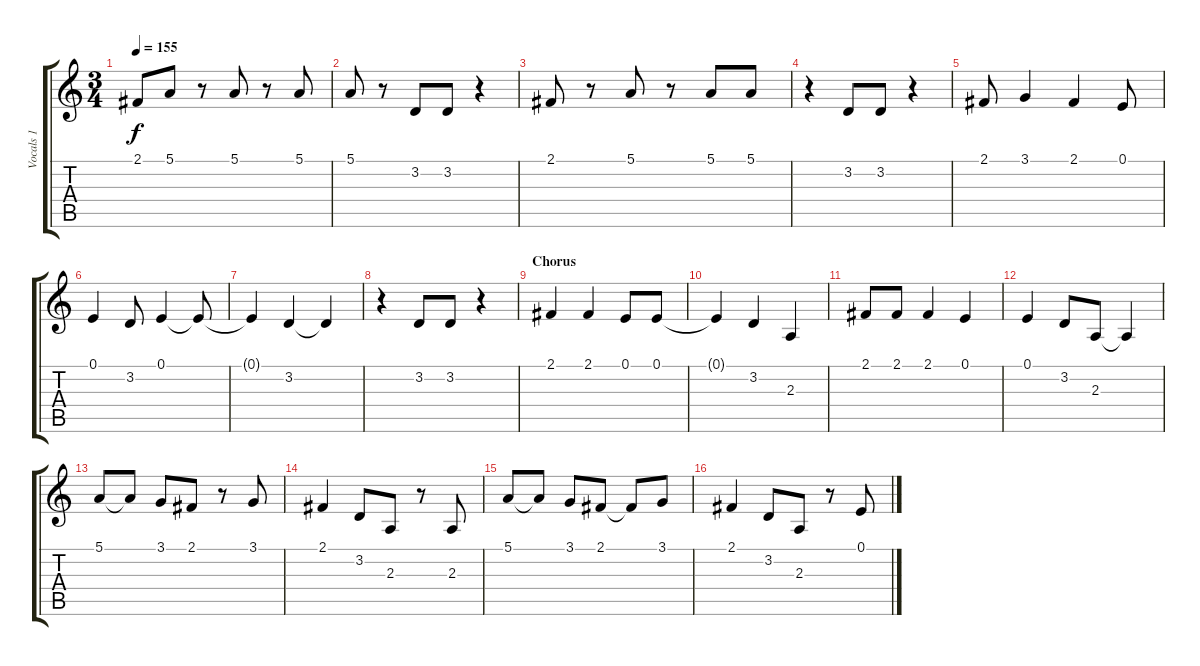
\track ("Vocals 1" "Vocals 1") {instrument violin}
\staff {score tabs}
\tuning (E4 B3 G3 D3 A2 E2) {hide}
\ts (3 4)
\tempo 155
\clef g2
\ks c
2.1.8{dy f} 5.1.8 r.8 5.1.8 r.8 5.1.8 |
5.1.8 r.8 3.2.8 3.2.8 r.4 |
2.1.8 r.8 5.1.8 r.8 5.1.8 5.1.8 |
r.4 3.2.8 3.2.8 r.4 |
2.1.8 3.1.4 2.1.4 0.1.8 |
0.1.4 3.2.8 0.1.4 0.1{t}.8 |
0.1{t}.4 3.2.4 3.2{t}.4 |
r.4 3.2.8 3.2.8 r.4 |
\section ("" "Chorus")
2.1.4 2.1.4 0.1.8 0.1.8 |
0.1{t}.4 3.2.4 2.3.4 |
2.1.8 2.1.8 2.1.4 0.1.4 |
0.1.4 3.2.8 2.3.8 2.3{t}.4 |
5.1.8 5.1{t}.8 3.1.8 2.1.8 r.8 3.1.8 |
2.1.4 3.2.8 2.3.8 r.8 2.3.8 |
5.1.8 5.1{t}.8 3.1.8 2.1.8 2.1{t}.8 3.1.8 |
2.1.4 3.2.8 2.3.8 r.8 0.1.8
